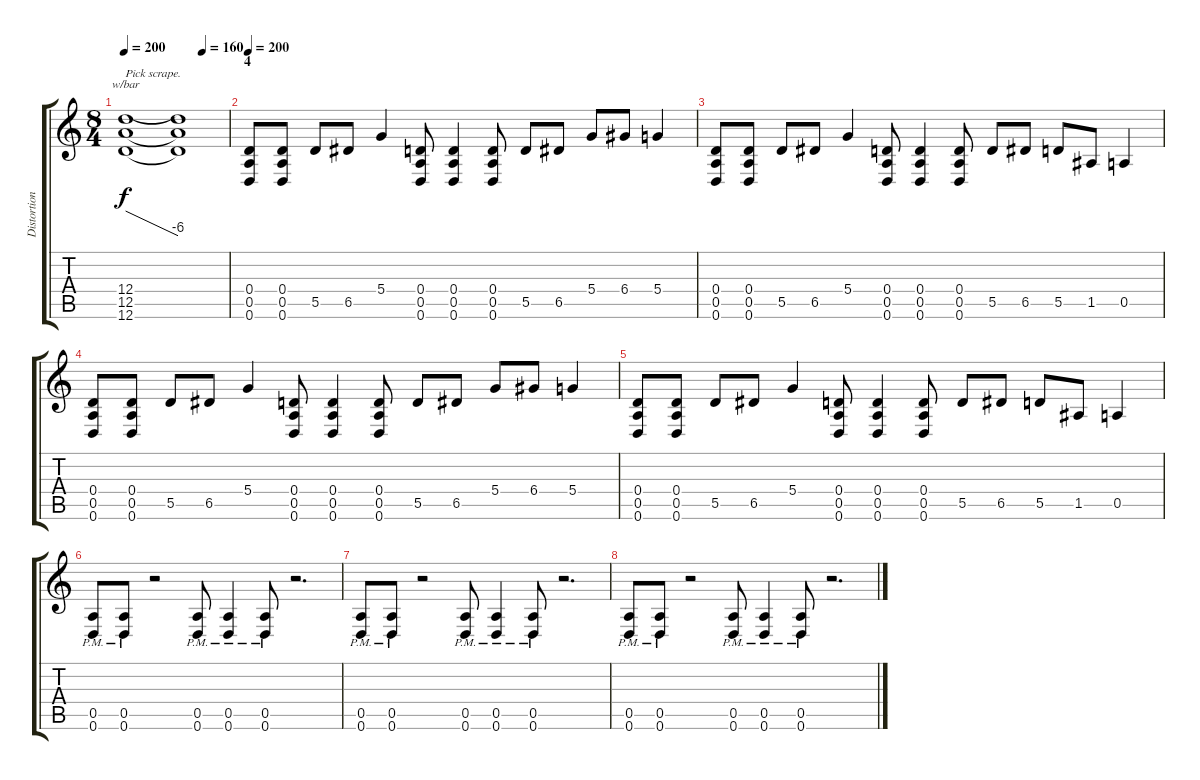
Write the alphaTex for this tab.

\track ("Distortion Guitar 2" "Distortion") {instrument distortionguitar}
\staff {score tabs}
\tuning (E4 B3 G3 D3 A2 D2) {hide}
\ts (8 4)
\tempo 200
\tempo (160 0.75)
\clef g2
\ks c
(12.4 12.5 12.6).1{tbe (dive default 0 0 60 -24) txt "Pick scrape." dy f instrument sitar} (12.4{t} 12.5{t} 12.6{t}).1 |
\section ("" "4")
\tempo 200
(0.4 0.5 0.6).8{volume 13 instrument distortionguitar} (0.4 0.5 0.6).8 5.5.8 6.5.8 5.4.4 (0.4 0.5 0.6).8 (0.4 0.5 0.6).4 (0.4 0.5 0.6).8 5.5.8 6.5.8 5.4.8 6.4.8 5.4.4 |
(0.4 0.5 0.6).8 (0.4 0.5 0.6).8 5.5.8 6.5.8 5.4.4 (0.4 0.5 0.6).8 (0.4 0.5 0.6).4 (0.4 0.5 0.6).8 5.5.8 6.5.8 5.5.8 1.5.8 0.5.4 |
(0.4 0.5 0.6).8 (0.4 0.5 0.6).8 5.5.8 6.5.8 5.4.4 (0.4 0.5 0.6).8 (0.4 0.5 0.6).4 (0.4 0.5 0.6).8 5.5.8 6.5.8 5.4.8 6.4.8 5.4.4 |
(0.4 0.5 0.6).8 (0.4 0.5 0.6).8 5.5.8 6.5.8 5.4.4 (0.4 0.5 0.6).8 (0.4 0.5 0.6).4 (0.4 0.5 0.6).8 5.5.8 6.5.8 5.5.8 1.5.8 0.5.4 |
(0.5{pm} 0.6{pm}).8 (0.5{pm} 0.6{pm}).8 r.2 (0.5{pm} 0.6{pm}).8 (0.5{pm} 0.6{pm}).4 (0.5{pm} 0.6{pm}).8 r.2{d} |
(0.5{pm} 0.6{pm}).8 (0.5{pm} 0.6{pm}).8 r.2 (0.5{pm} 0.6{pm}).8 (0.5{pm} 0.6{pm}).4 (0.5{pm} 0.6{pm}).8 r.2{d} |
(0.5{pm} 0.6{pm}).8 (0.5{pm} 0.6{pm}).8 r.2 (0.5{pm} 0.6{pm}).8 (0.5{pm} 0.6{pm}).4 (0.5{pm} 0.6{pm}).8 r.2{d}
